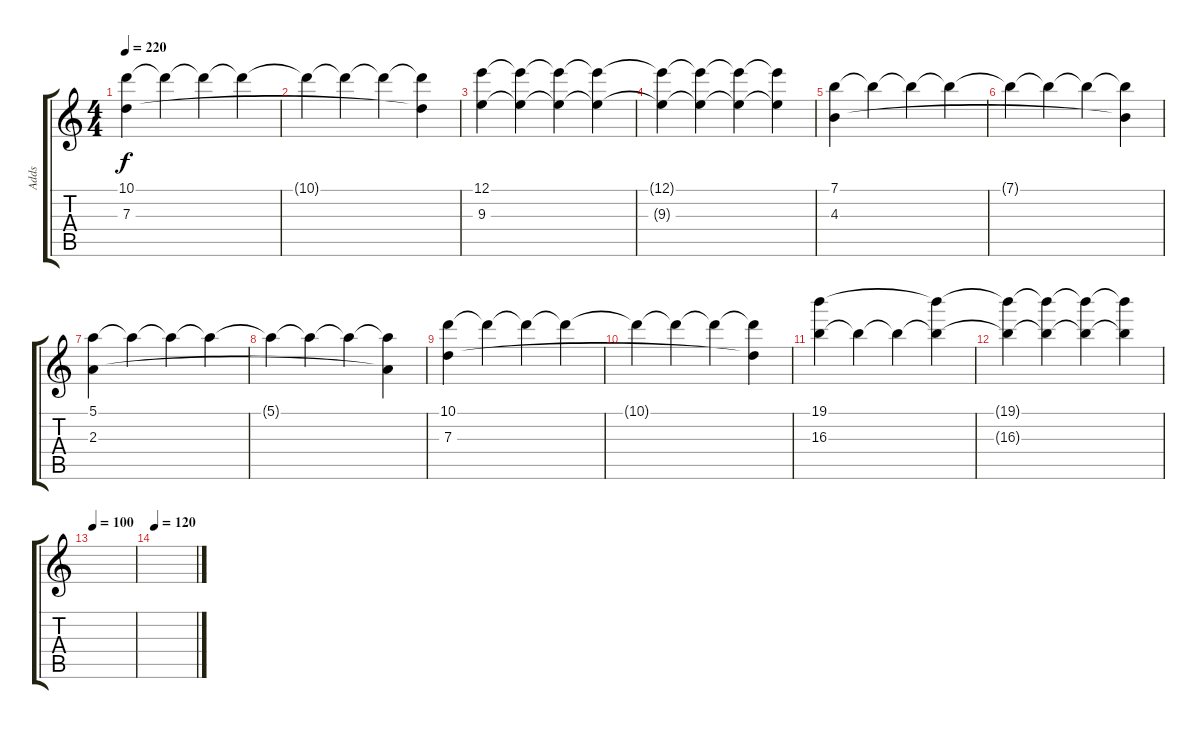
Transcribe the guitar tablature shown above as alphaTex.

\track ("Adds" "Adds") {instrument overdrivenguitar}
\staff {score tabs}
\tuning (E4 B3 G3 D3 A2 E2) {hide}
\ts (4 4)
\tempo 220
\clef g2
\ks c
(10.1 7.3).4{dy f} 10.1{t}.4 10.1{t}.4 10.1{t}.4 |
10.1{t}.4 10.1{t}.4 10.1{t}.4 (10.1{t} 7.3{t}).4 |
(12.1 9.3).4 (12.1{t} 9.3{t}).4 (12.1{t} 9.3{t}).4 (12.1{t} 9.3{t}).4 |
(12.1{t} 9.3{t}).4 (12.1{t} 9.3{t}).4 (12.1{t} 9.3{t}).4 (12.1{t} 9.3{t}).4 |
(7.1 4.3).4 7.1{t}.4 7.1{t}.4 7.1{t}.4 |
7.1{t}.4 7.1{t}.4 7.1{t}.4 (7.1{t} 4.3{t}).4 |
(5.1 2.3).4 5.1{t}.4 5.1{t}.4 5.1{t}.4 |
5.1{t}.4 5.1{t}.4 5.1{t}.4 (5.1{t} 2.3{t}).4 |
(10.1 7.3).4 10.1{t}.4 10.1{t}.4 10.1{t}.4 |
10.1{t}.4 10.1{t}.4 10.1{t}.4 (10.1{t} 7.3{t}).4 |
(19.1 16.3).4 16.3{t}.4 16.3{t}.4 (19.1{t} 16.3{t}).4 |
(19.1{t} 16.3{t}).4 (19.1{t} 16.3{t}).4 (19.1{t} 16.3{t}).4 (19.1{t} 16.3{t}).4 |
\tempo 100
|
\tempo 120
